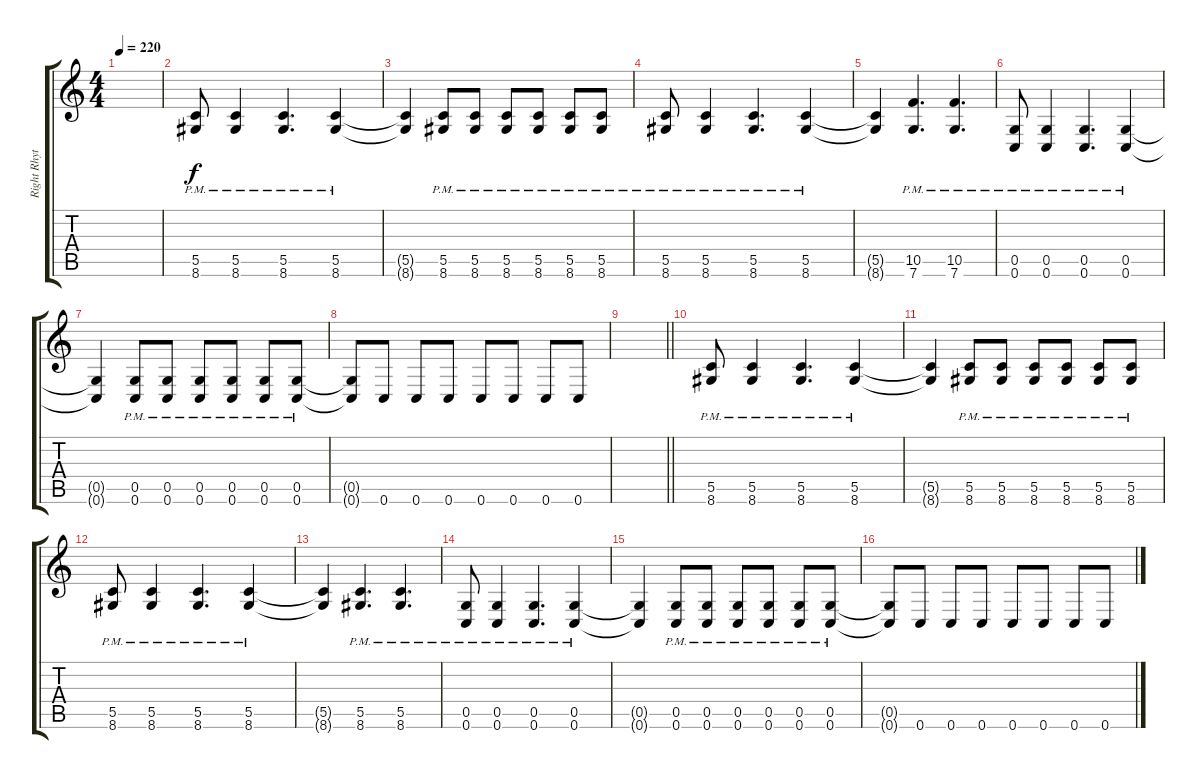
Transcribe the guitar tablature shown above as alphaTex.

\track ("Right Rhythm" "Right Rhyt") {instrument distortionguitar}
\staff {score tabs}
\tuning (D4 A3 F3 C3 G2 C2) {hide}
\ts (4 4)
\tempo 220
\clef g2
\ks c
|
(5.5{pm} 8.6{pm}).8 (5.5{pm} 8.6{pm}).4 (5.5{pm} 8.6{pm}).4{d} (5.5{pm} 8.6{pm}).4 |
(5.5{t} 8.6{t}).4 (5.5{pm} 8.6{pm}).8 (5.5{pm} 8.6{pm}).8 (5.5{pm} 8.6{pm}).8 (5.5{pm} 8.6{pm}).8 (5.5{pm} 8.6{pm}).8 (5.5{pm} 8.6{pm}).8 |
(5.5{pm} 8.6{pm}).8 (5.5{pm} 8.6{pm}).4 (5.5{pm} 8.6{pm}).4{d} (5.5{pm} 8.6{pm}).4 |
(5.5{t} 8.6{t}).4 (10.5{pm} 7.6{pm}).4{d} (10.5{pm} 7.6{pm}).4{d} |
(0.5{pm} 0.6{pm}).8 (0.5{pm} 0.6{pm}).4 (0.5{pm} 0.6{pm}).4{d} (0.5{pm} 0.6{pm}).4 |
(0.5{t} 0.6{t}).4 (0.5{pm} 0.6{pm}).8 (0.5{pm} 0.6{pm}).8 (0.5{pm} 0.6{pm}).8 (0.5{pm} 0.6{pm}).8 (0.5{pm} 0.6{pm}).8 (0.5{pm} 0.6{pm}).8 |
(0.5{t} 0.6{t}).8 0.6.8 0.6.8 0.6.8 0.6.8 0.6.8 0.6.8 0.6.8 |
\barLineRight lightlight
|
\section ("" "")
(5.5{pm} 8.6{pm}).8 (5.5{pm} 8.6{pm}).4 (5.5{pm} 8.6{pm}).4{d} (5.5{pm} 8.6{pm}).4 |
(5.5{t} 8.6{t}).4 (5.5{pm} 8.6{pm}).8 (5.5{pm} 8.6{pm}).8 (5.5{pm} 8.6{pm}).8 (5.5{pm} 8.6{pm}).8 (5.5{pm} 8.6{pm}).8 (5.5{pm} 8.6{pm}).8 |
(5.5{pm} 8.6{pm}).8 (5.5{pm} 8.6{pm}).4 (5.5{pm} 8.6{pm}).4{d} (5.5{pm} 8.6{pm}).4 |
(5.5{t} 8.6{t}).4 (5.5{pm} 8.6{pm}).4{d} (5.5{pm} 8.6{pm}).4{d} |
(0.5{pm} 0.6{pm}).8 (0.5{pm} 0.6{pm}).4 (0.5{pm} 0.6{pm}).4{d} (0.5{pm} 0.6{pm}).4 |
(0.5{t} 0.6{t}).4 (0.5{pm} 0.6{pm}).8 (0.5{pm} 0.6{pm}).8 (0.5{pm} 0.6{pm}).8 (0.5{pm} 0.6{pm}).8 (0.5{pm} 0.6{pm}).8 (0.5{pm} 0.6{pm}).8 |
(0.5{t} 0.6{t}).8 0.6.8 0.6.8 0.6.8 0.6.8 0.6.8 0.6.8 0.6.8
